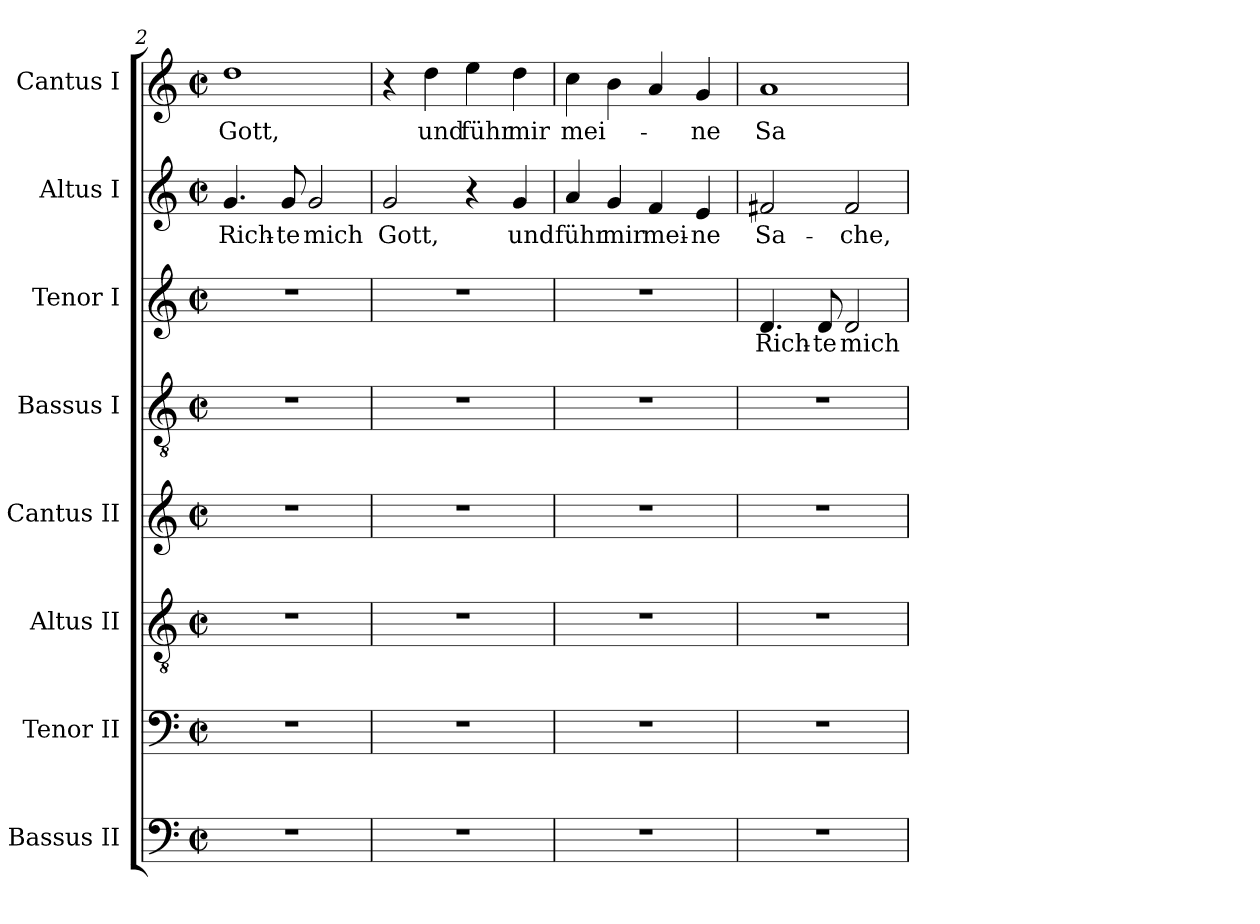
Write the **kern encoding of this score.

**kern	**kern	**kern	**kern	**kern	**kern	**text	**kern	**text	**kern	**text
*part8	*part7	*part6	*part5	*part4	*part3	*part3	*part2	*part2	*part1	*part1
*staff8	*staff7	*staff6	*staff5	*staff4	*staff3	*staff3	*staff2	*staff2	*staff1	*staff1
*I"Bassus II	*I"Tenor II	*I"Altus II	*I"Cantus II	*I"Bassus I	*I"Tenor I	*	*I"Altus I	*	*I"Cantus I	*
*I'B2	*I'T2	*I'A2	*I'C2	*I'B1	*I'T1	*	*I'A1	*	*I'C1	*
*clefF4	*clefF4	*clefGv2	*clefG2	*clefGv2	*clefG2	*	*clefG2	*	*clefG2	*
*k[]	*k[]	*k[]	*k[]	*k[]	*k[]	*	*k[]	*	*k[]	*
*C:	*C:	*C:	*C:	*C:	*C:	*	*C:	*	*C:	*
*M2/2	*M2/2	*M2/2	*M2/2	*M2/2	*M2/2	*	*M2/2	*	*M2/2	*
*met(c|)	*met(c|)	*met(c|)	*met(c|)	*met(c|)	*met(c|)	*	*met(c|)	*	*met(c|)	*
=2	=2	=2	=2	=2	=2	=2	=2	=2	=2	=2
!	!	!	!	!	!	!	!	!LO:LY:b	!	!
!	!	!	!	!	!	!	!	!	!	!LO:LY:b
1r	1r	1r	1r	1r	1r	.	4.g/	Rich-	1dd	Gott,
!	!	!	!	!	!	!	!	!LO:LY:b	!	!
.	.	.	.	.	.	.	8g/	-te	.	.
!	!	!	!	!	!	!	!	!LO:LY:b	!	!
.	.	.	.	.	.	.	2g/	mich	.	.
=3	=3	=3	=3	=3	=3	=3	=3	=3	=3	=3
!	!	!	!	!	!	!	!	!LO:LY:b	!	!
1r	1r	1r	1r	1r	1r	.	2g/	Gott,	4r	.
!	!	!	!	!	!	!	!	!	!	!LO:LY:b
.	.	.	.	.	.	.	.	.	4dd\	und
!	!	!	!	!	!	!	!	!	!	!LO:LY:b
.	.	.	.	.	.	.	4r	.	4ee\	führ
!	!	!	!	!	!	!	!	!LO:LY:b	!	!
!	!	!	!	!	!	!	!	!	!	!LO:LY:b
.	.	.	.	.	.	.	4g/	und	4dd\	mir
=4	=4	=4	=4	=4	=4	=4	=4	=4	=4	=4
!	!	!	!	!	!	!	!	!LO:LY:b	!	!
!	!	!	!	!	!	!	!	!	!	!LO:LY:b
1r	1r	1r	1r	1r	1r	.	4a/	führ	4cc\	mei-
!	!	!	!	!	!	!	!	!LO:LY:b	!	!
.	.	.	.	.	.	.	4g/	mir	4b\	.
!	!	!	!	!	!	!	!	!LO:LY:b	!	!
.	.	.	.	.	.	.	4f/	mei-	4a/	.
!	!	!	!	!	!	!	!	!LO:LY:b	!	!
!	!	!	!	!	!	!	!	!	!	!LO:LY:b
.	.	.	.	.	.	.	4e/	-ne	4g/	-ne
=5	=5	=5	=5	=5	=5	=5	=5	=5	=5	=5
!	!	!	!	!	!	!LO:LY:b	!	!	!	!
!	!	!	!	!	!	!	!	!LO:LY:b	!	!
!	!	!	!	!	!	!	!	!	!	!LO:LY:b
1r	1r	1r	1r	1r	4.d/	Rich-	2f#X/	Sa-	1a	Sa-
!	!	!	!	!	!	!LO:LY:b	!	!	!	!
.	.	.	.	.	8d/	-te	.	.	.	.
!	!	!	!	!	!	!LO:LY:b	!	!	!	!
!	!	!	!	!	!	!	!	!LO:LY:b	!	!
.	.	.	.	.	2d/	mich	2f#/	-che,	.	.
=	=	=	=	=	=	=	=	=	=	=
*-	*-	*-	*-	*-	*-	*-	*-	*-	*-	*-
